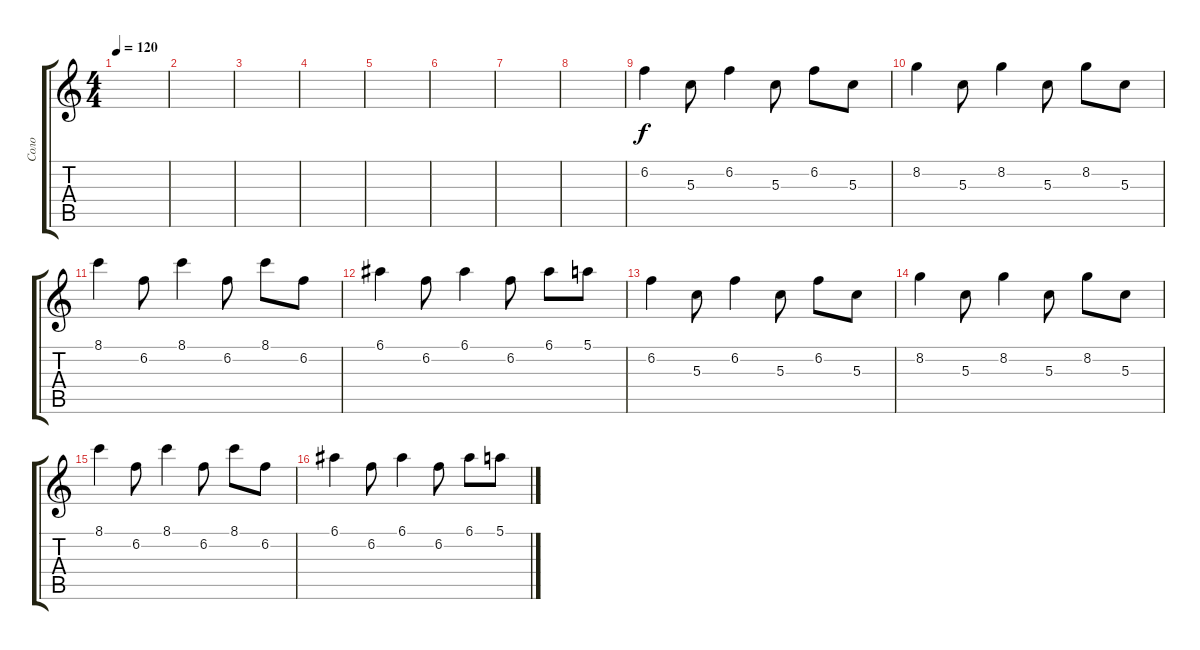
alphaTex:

\track ("Соло" "Соло") {instrument acousticguitarsteel}
\staff {score tabs}
\tuning (E4 B3 G3 D3 A2 E2) {hide}
\ts (4 4)
\tempo 120
\clef g2
\ks c
|
|
|
|
|
|
|
|
6.2.4 5.3.8 6.2.4 5.3.8 6.2.8 5.3.8 |
8.2.4 5.3.8 8.2.4 5.3.8 8.2.8 5.3.8 |
8.1.4 6.2.8 8.1.4 6.2.8 8.1.8 6.2.8 |
6.1.4 6.2.8 6.1.4 6.2.8 6.1.8 5.1.8 |
6.2.4 5.3.8 6.2.4 5.3.8 6.2.8 5.3.8 |
8.2.4 5.3.8 8.2.4 5.3.8 8.2.8 5.3.8 |
8.1.4 6.2.8 8.1.4 6.2.8 8.1.8 6.2.8 |
6.1.4 6.2.8 6.1.4 6.2.8 6.1.8 5.1.8
